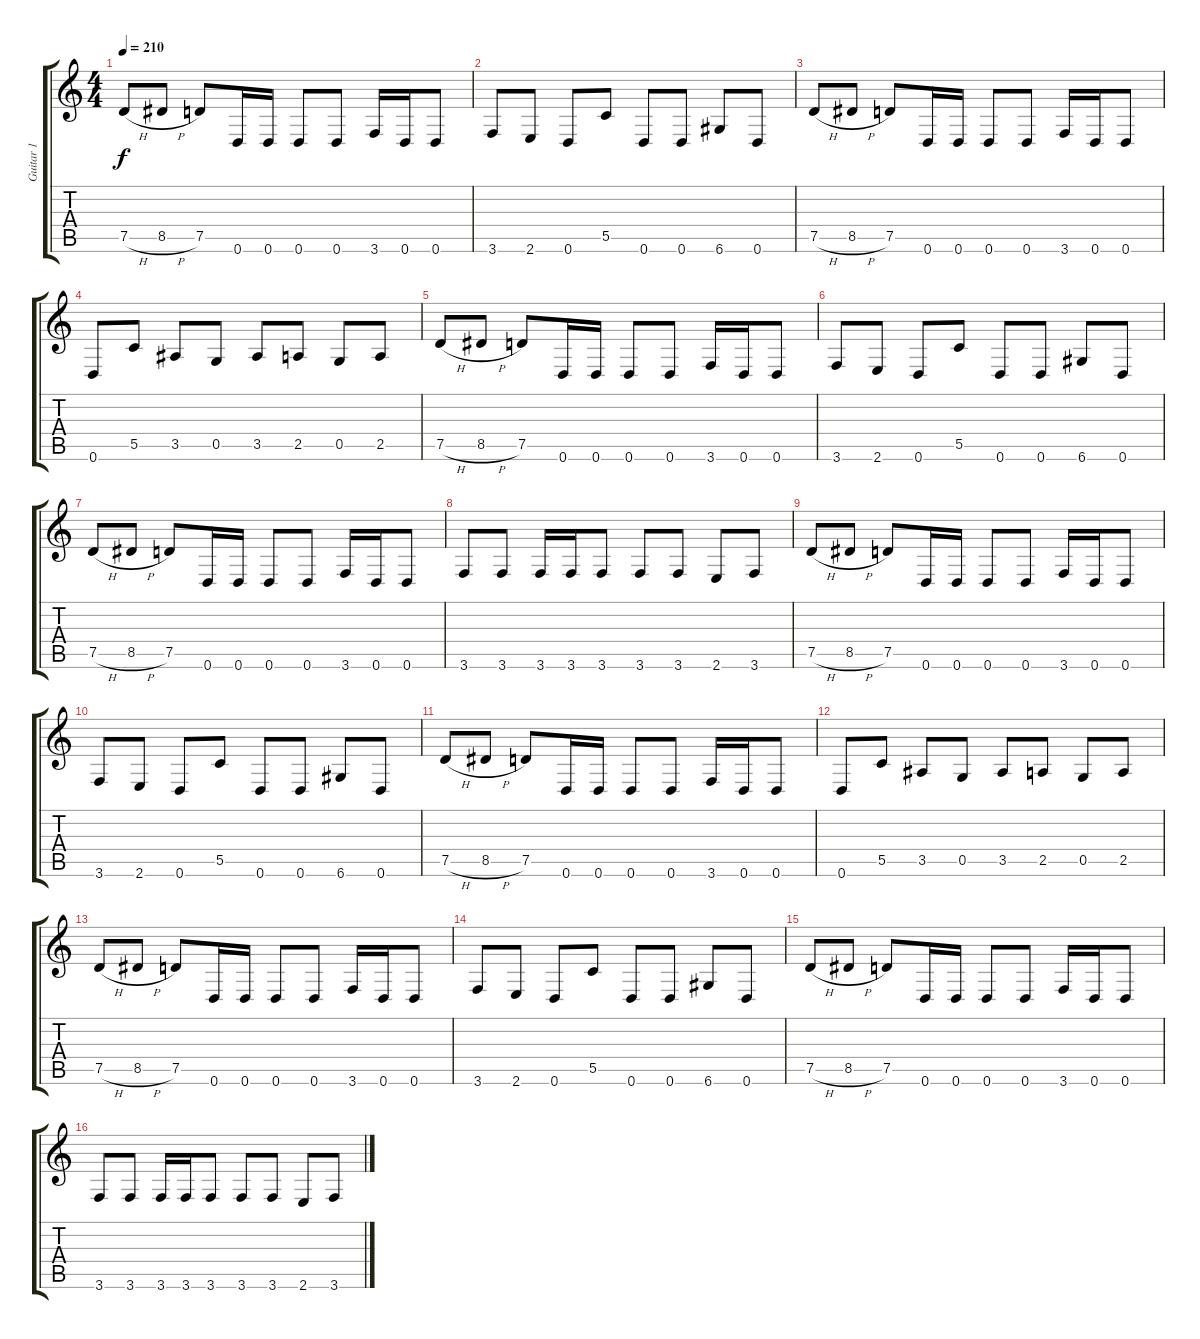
\track ("Guitar 1" "Guitar 1") {instrument distortionguitar}
\staff {score tabs}
\tuning (D4 A3 F3 C3 G2 D2) {hide}
\ts (4 4)
\tempo 210
\clef g2
\ks c
7.5{h}.8{dy f} 8.5{h}.8 7.5.8 0.6.16 0.6.16 0.6.8 0.6.8 3.6.16 0.6.16 0.6.8 |
3.6.8 2.6.8 0.6.8 5.5.8 0.6.8 0.6.8 6.6.8 0.6.8 |
7.5{h}.8 8.5{h}.8 7.5.8 0.6.16 0.6.16 0.6.8 0.6.8 3.6.16 0.6.16 0.6.8 |
0.6.8 5.5.8 3.5.8 0.5.8 3.5.8 2.5.8 0.5.8 2.5.8 |
7.5{h}.8 8.5{h}.8 7.5.8 0.6.16 0.6.16 0.6.8 0.6.8 3.6.16 0.6.16 0.6.8 |
3.6.8 2.6.8 0.6.8 5.5.8 0.6.8 0.6.8 6.6.8 0.6.8 |
7.5{h}.8 8.5{h}.8 7.5.8 0.6.16 0.6.16 0.6.8 0.6.8 3.6.16 0.6.16 0.6.8 |
3.6.8 3.6.8 3.6.16 3.6.16 3.6.8 3.6.8 3.6.8 2.6.8 3.6.8 |
7.5{h}.8 8.5{h}.8 7.5.8 0.6.16 0.6.16 0.6.8 0.6.8 3.6.16 0.6.16 0.6.8 |
3.6.8 2.6.8 0.6.8 5.5.8 0.6.8 0.6.8 6.6.8 0.6.8 |
7.5{h}.8 8.5{h}.8 7.5.8 0.6.16 0.6.16 0.6.8 0.6.8 3.6.16 0.6.16 0.6.8 |
0.6.8 5.5.8 3.5.8 0.5.8 3.5.8 2.5.8 0.5.8 2.5.8 |
7.5{h}.8 8.5{h}.8 7.5.8 0.6.16 0.6.16 0.6.8 0.6.8 3.6.16 0.6.16 0.6.8 |
3.6.8 2.6.8 0.6.8 5.5.8 0.6.8 0.6.8 6.6.8 0.6.8 |
7.5{h}.8 8.5{h}.8 7.5.8 0.6.16 0.6.16 0.6.8 0.6.8 3.6.16 0.6.16 0.6.8 |
3.6.8 3.6.8 3.6.16 3.6.16 3.6.8 3.6.8 3.6.8 2.6.8 3.6.8
